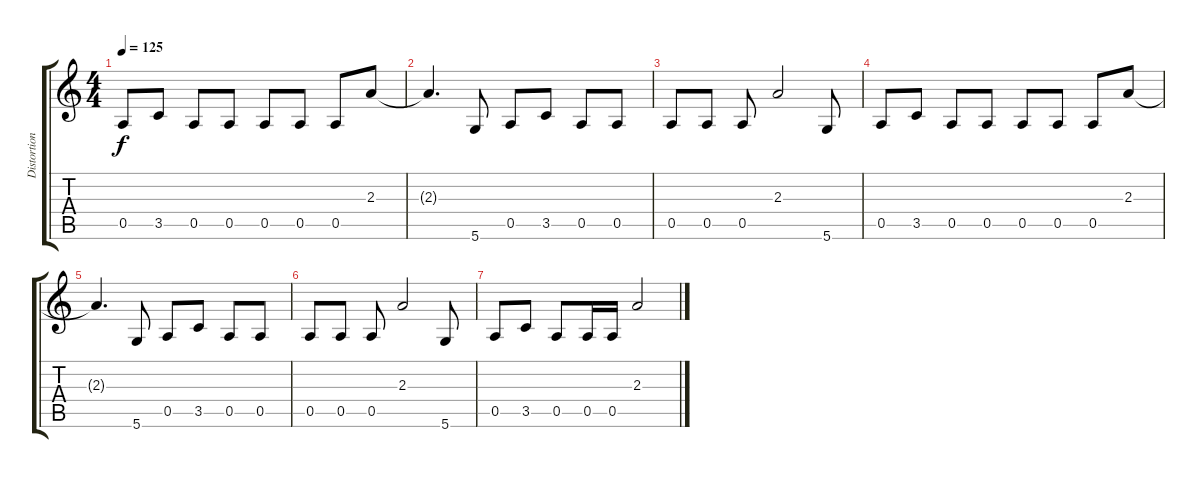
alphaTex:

\track ("Distortion Guitar" "Distortion") {instrument distortionguitar}
\staff {score tabs}
\tuning (E4 B3 G3 D3 A2 D2) {hide}
\ts (4 4)
\tempo 125
\clef g2
\ks c
0.5.8{dy f} 3.5.8 0.5.8 0.5.8 0.5.8 0.5.8 0.5.8 2.3.8 |
2.3{t}.4{d} 5.6.8 0.5.8 3.5.8 0.5.8 0.5.8 |
0.5.8 0.5.8 0.5.8 2.3.2 5.6.8 |
0.5.8 3.5.8 0.5.8 0.5.8 0.5.8 0.5.8 0.5.8 2.3.8 |
2.3{t}.4{d} 5.6.8 0.5.8 3.5.8 0.5.8 0.5.8 |
0.5.8 0.5.8 0.5.8 2.3.2 5.6.8 |
0.5.8 3.5.8 0.5.8 0.5.16 0.5.16 2.3.2
